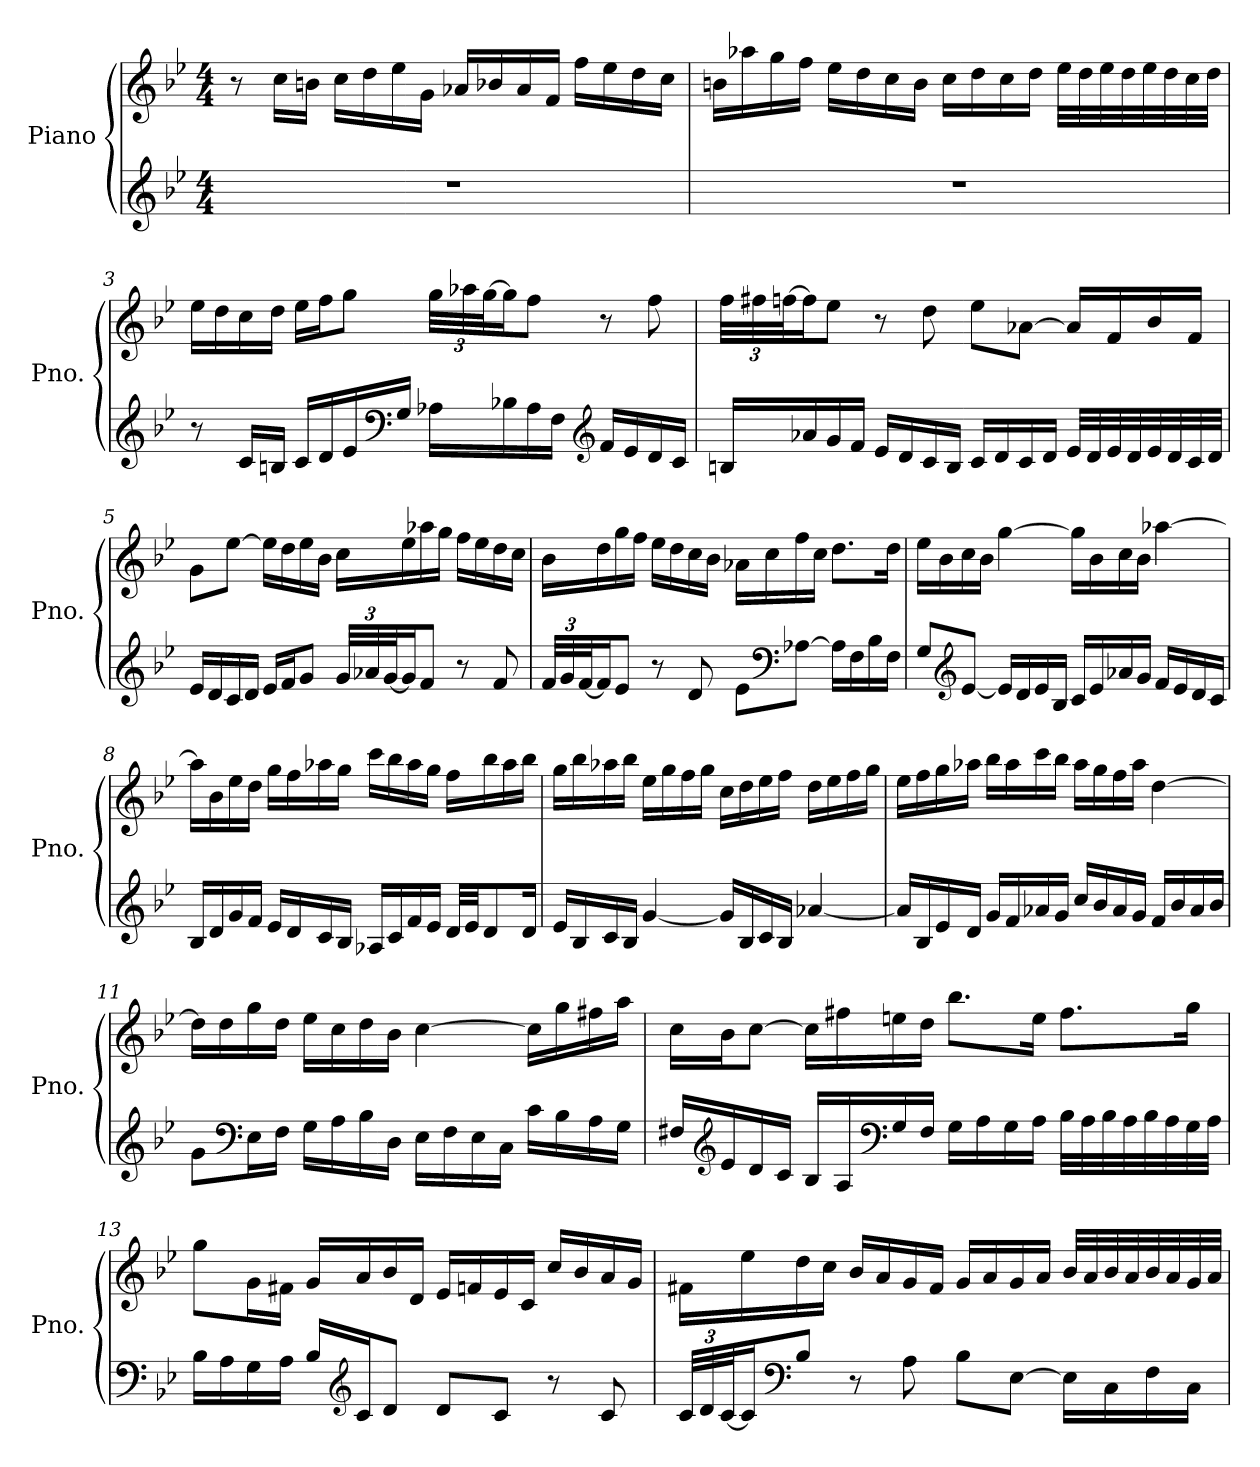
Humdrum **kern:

**kern	**kern
*part2	*part1
*staff2	*staff1
*I"Piano	*I"Piano
*I'Pno.	*I'Pno.
*clefG2	*clefG2
*k[b-e-]	*k[b-e-]
*M4/4	*M4/4
*MM92	*MM92
=1	=1
1r	8r
.	16cc\LL
.	16bn\JJ
.	16cc\LL
.	16dd\
.	16ee-\
.	16g\JJ
.	16a-X/LL
.	16b-X/
.	16a-/
.	16f/JJ
.	16ff\LL
.	16ee-\
.	16dd\
.	16cc\JJ
=2	=2
1r	16bn\LL
.	16aa-X\
.	16gg\
.	16ff\JJ
.	16ee-\LL
.	16dd\
.	16cc\
.	16b\JJ
.	16cc\LL
.	16dd\
.	16cc\
.	16dd\JJ
.	32ee-\LLL
.	32dd\
.	32ee-\
.	32dd\
.	32ee-\
.	32dd\
.	32cc\
.	32dd\JJJ
!!LO:LB:g=z
=3	=3
8r	16ee-\LL
.	16dd\
16c/LL	16cc\
16Bn/JJ	16dd\JJ
16c/LL	16ee-\LL
16d/	16ff\J
16e-/	8gg\J
*clefF4	*
16G/JJ	.
*	*Xbrackettup
16A-X\LL	48gg\LLL
.	48aa-X\
.	[48gg\J
16B-X\	16gg\J]
16A-\	8ff\J
16F\JJ	.
*clefG2	*
16f/LL	8r
16e-/	.
16d/	8ff\
16c/JJ	.
!!LO:LB:g=z
=4	=4
16Bn/LL	48ff\LLL
.	48ff#X\
.	[48ffn\J
16a-X/	16ff\J]
16g/	8ee-\J
16f/JJ	.
16e-/LL	8r
16d/	.
16c/	8dd\
16B/JJ	.
16c/LL	8ee-\L
16d/	.
16c/	[8a-X\J
16d/JJ	.
32e-/LLL	16a-/LL]
32d/	.
32e-/	16f/
32d/	.
32e-/	16b-/
32d/	.
32c/	16f/JJ
32d/JJJ	.
=5	=5
16e-/LL	8g\L
16d/	.
16c/	[8ee-\J
16d/JJ	.
16e-/LL	16ee-\LL]
16f/J	16dd\
8g/J	16ee-\
.	16b-\JJ
*Xbrackettup	*
48g/LLL	16cc\LL
48a-X/	.
[48g/J	.
16g/J]	16ee-\
8f/J	16aa-X\
.	16gg\JJ
8r	16ff\LL
.	16ee-\
8f/	16dd\
.	16cc\JJ
!!LO:LB:g=z
=6	=6
48f/LLL	16b-\LL
48g/	.
[48f/J	.
16f/J]	16dd\
8e-/J	16gg\
.	16ff\JJ
8r	16ee-\LL
.	16dd\
8d/	16cc\
.	16b-\JJ
8e-\L	16a-X\LL
.	16cc\
*clefF4	*
[8A-X\J	16ff\
.	16cc\JJ
16A-\LL]	8.dd\L
16F\	.
16B-\	.
16F\JJ	16dd\Jk
=7	=7
8G/L	16ee-\LL
.	16b-\
*clefG2	*
[8e-/J	16cc\
.	16b-\JJ
16e-/LL]	[4gg\
16d/	.
16e-/	.
16B-/JJ	.
16c/LL	16gg\LL]
16e-/	16b-\
16a-X/	16cc\
16g/JJ	16b-\JJ
16f/LL	[4aa-X\
16e-/	.
16d/	.
16c/JJ	.
!!LO:LB:g=z
=8	=8
16B-/LL	16aa-\LL]
16d/	16b-\
16g/	16ee-\
16f/JJ	16dd\JJ
16e-/LL	16gg\LL
16d/	16ff\
16c/	16aa-X\
16B-/JJ	16gg\JJ
16A-X/LL	16ccc\LL
16c/	16bb-\
16f/	16aa-\
16e-/JJ	16gg\JJ
32d/LLL	16ff\LL
32e-/JJ	.
8d/	16bb-\
.	16aa-\
16d/Jk	16bb-\JJ
=9	=9
16e-/LL	16gg\LL
16B-/	16bb-\
16c/	16aa-X\
16B-/JJ	16bb-\JJ
[4g/	16ee-\LL
.	16gg\
.	16ff\
.	16gg\JJ
16g/LL]	16cc\LL
16B-/	16dd\
16c/	16ee-\
16B-/JJ	16ff\JJ
[4a-X/	16dd\LL
.	16ee-\
.	16ff\
.	16gg\JJ
!!LO:LB:g=z
=10	=10
16a-/LL]	16ee-\LL
16B-/	16ff\
16e-/	16gg\
16d/JJ	16aa-X\JJ
16g/LL	16bb-\LL
16f/	16aa-\
16a-X/	16ccc\
16g/JJ	16bb-\JJ
16cc/LL	16aa-\LL
16b-/	16gg\
16a-/	16ff\
16g/JJ	16aa-\JJ
16f/LL	[4dd\
16b-/	.
16a-/	.
16b-/JJ	.
=11	=11
8g\L	16dd\LL]
.	16dd\
*clefF4	*
16E-\L	16gg\
16F\JJ	16dd\JJ
16G\LL	16ee-\LL
16A\	16cc\
16B-\	16dd\
16D\JJ	16b-\JJ
16E-\LL	[4cc\
16F\	.
16E-\	.
16C\JJ	.
16c\LL	16cc\LL]
16B-\	16gg\
16A\	16ff#X\
16G\JJ	16aa\JJ
!!LO:PB:g=z
=12	=12
16F#X/LL	16cc\LL
*clefG2	*
16e-/	16b-\J
16d/	[8cc\J
16c/JJ	.
16B-/LL	16cc\LL]
16A/	16ff#X\
*clefF4	*
16G/	16een\
16F#/JJ	16dd\JJ
16G\LL	8.bb-\L
16A\	.
16G\	.
16A\JJ	16ee\Jk
32B-\LLL	8.ff#\L
32A\	.
32B-\	.
32A\	.
32B-\	.
32A\	.
32G\	16gg\Jk
32A\JJJ	.
=13	=13
16B-\LL	8gg\L
16A\	.
16G\	16g\L
16A\JJ	16f#X\JJ
16B-/LL	16g/LL
*clefG2	*
16c/J	16a/
8d/J	16b-/
.	16d/JJ
8d/L	16e-/LL
.	16fn/
8c/J	16e-/
.	16c/JJ
8r	16cc/LL
.	16b-/
8c/	16a/
.	16g/JJ
!!LO:LB:g=z
=14	=14
48c/LLL	16f#X\LL
48d/	.
[48c/J	.
16c/J]	16ee-\
*clefF4	*
8B-/J	16dd\
.	16cc\JJ
8r	16b-/LL
.	16a/
8A\	16g/
.	16f#/JJ
8B-\L	16g/LL
.	16a/
[8E-\J	16g/
.	16a/JJ
16E-\LL]	32b-/LLL
.	32a/
16C\	32b-/
.	32a/
16F\	32b-/
.	32a/
16C\JJ	32g/
.	32a/JJJ
=	=
*-	*-
